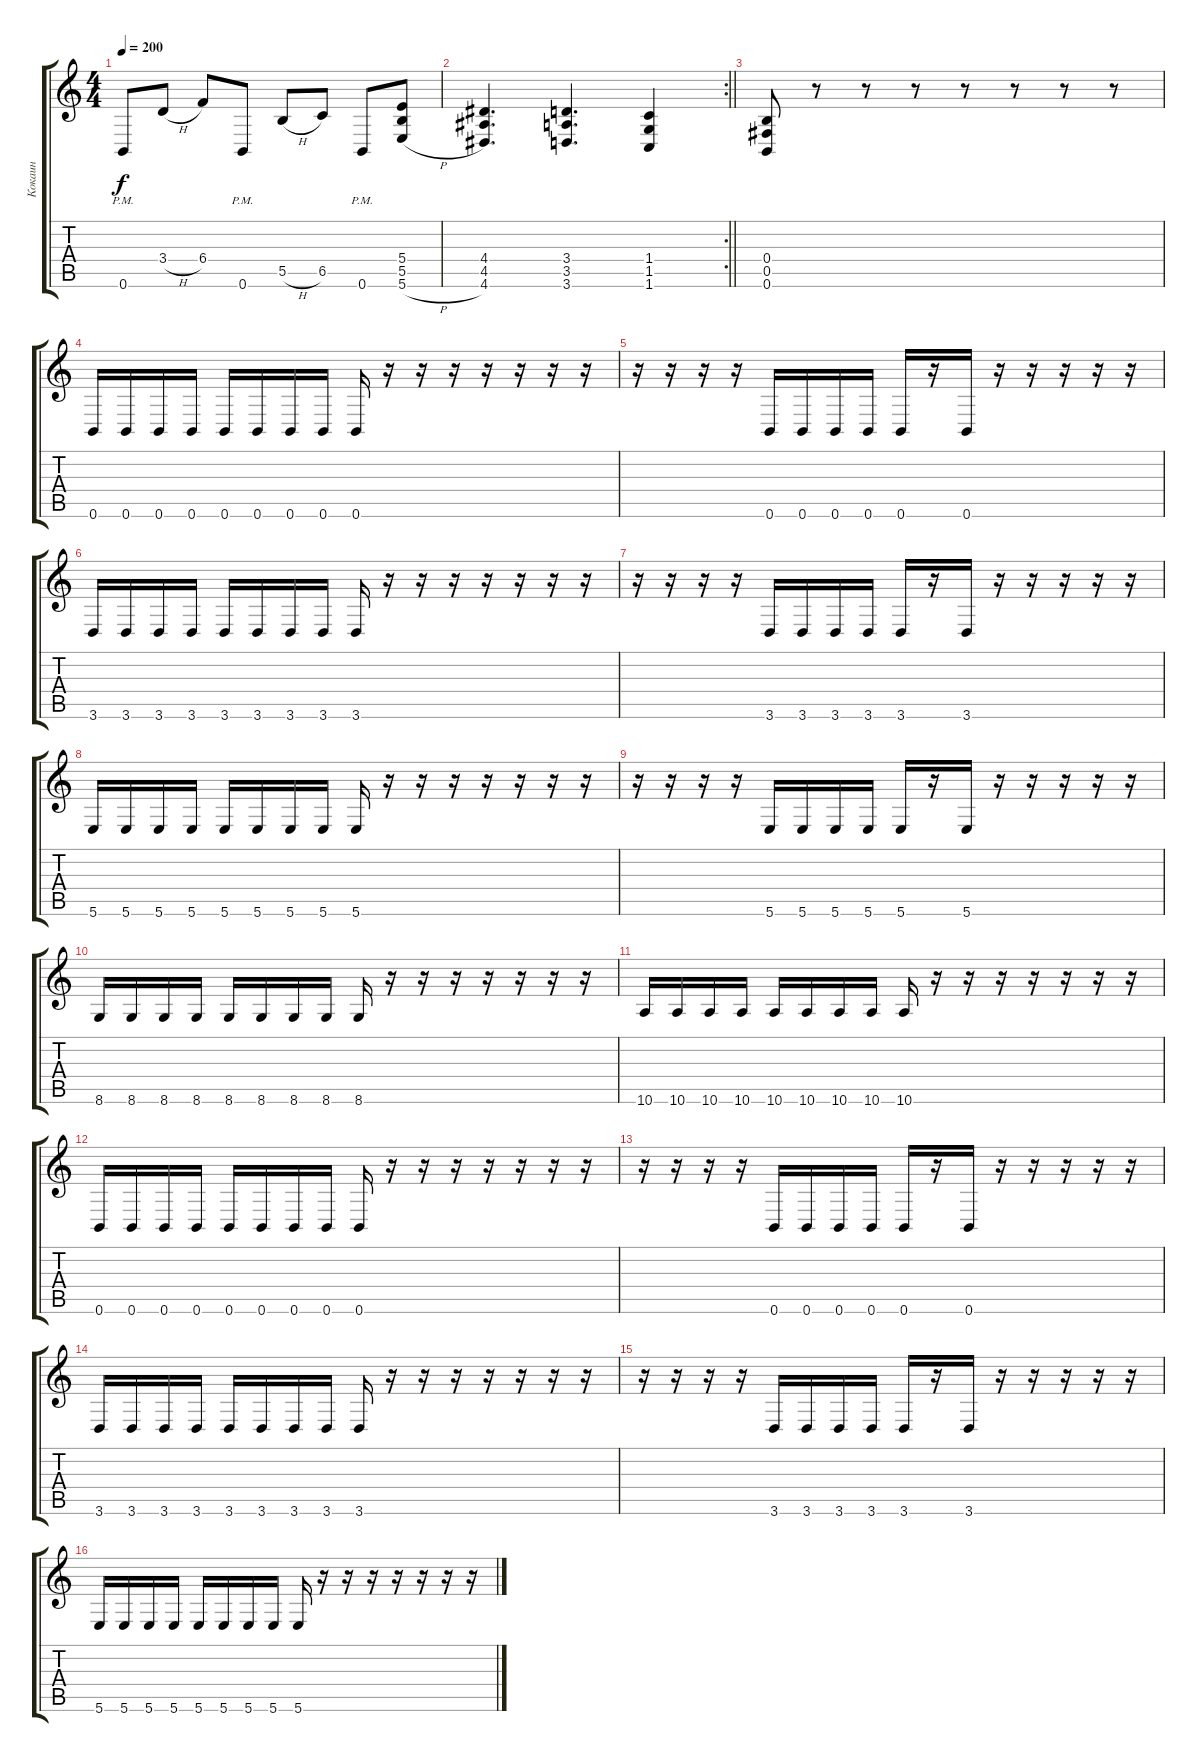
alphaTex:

\track ("Кокаин" "Кокаин") {instrument distortionguitar}
\staff {score tabs}
\tuning (Db4 Ab3 E3 B2 Gb2 B1) {hide}
\ts (4 4)
\tempo 200
\clef g2
\ks c
0.6{pm}.8{dy f} 3.4{h}.8 6.4.8 0.6{pm}.8 5.5{h}.8 6.5.8 0.6{pm}.8 (5.4 5.5 5.6{h}).8 |
\rc 2
\barLineRight lightlight
(4.4 4.5 4.6).4{d} (3.4 3.5 3.6).4{d} (1.4 1.5 1.6).4 |
(0.4 0.5 0.6).8 r.8 r.8 r.8 r.8 r.8 r.8 r.8 |
0.6.16 0.6.16 0.6.16 0.6.16 0.6.16 0.6.16 0.6.16 0.6.16 0.6.16 r.16 r.16 r.16 r.16 r.16 r.16 r.16 |
r.16 r.16 r.16 r.16 0.6.16 0.6.16 0.6.16 0.6.16 0.6.16 r.16 0.6.16 r.16 r.16 r.16 r.16 r.16 |
3.6.16 3.6.16 3.6.16 3.6.16 3.6.16 3.6.16 3.6.16 3.6.16 3.6.16 r.16 r.16 r.16 r.16 r.16 r.16 r.16 |
r.16 r.16 r.16 r.16 3.6.16 3.6.16 3.6.16 3.6.16 3.6.16 r.16 3.6.16 r.16 r.16 r.16 r.16 r.16 |
5.6.16 5.6.16 5.6.16 5.6.16 5.6.16 5.6.16 5.6.16 5.6.16 5.6.16 r.16 r.16 r.16 r.16 r.16 r.16 r.16 |
r.16 r.16 r.16 r.16 5.6.16 5.6.16 5.6.16 5.6.16 5.6.16 r.16 5.6.16 r.16 r.16 r.16 r.16 r.16 |
8.6.16 8.6.16 8.6.16 8.6.16 8.6.16 8.6.16 8.6.16 8.6.16 8.6.16 r.16 r.16 r.16 r.16 r.16 r.16 r.16 |
10.6.16 10.6.16 10.6.16 10.6.16 10.6.16 10.6.16 10.6.16 10.6.16 10.6.16 r.16 r.16 r.16 r.16 r.16 r.16 r.16 |
0.6.16 0.6.16 0.6.16 0.6.16 0.6.16 0.6.16 0.6.16 0.6.16 0.6.16 r.16 r.16 r.16 r.16 r.16 r.16 r.16 |
r.16 r.16 r.16 r.16 0.6.16 0.6.16 0.6.16 0.6.16 0.6.16 r.16 0.6.16 r.16 r.16 r.16 r.16 r.16 |
3.6.16 3.6.16 3.6.16 3.6.16 3.6.16 3.6.16 3.6.16 3.6.16 3.6.16 r.16 r.16 r.16 r.16 r.16 r.16 r.16 |
r.16 r.16 r.16 r.16 3.6.16 3.6.16 3.6.16 3.6.16 3.6.16 r.16 3.6.16 r.16 r.16 r.16 r.16 r.16 |
5.6.16 5.6.16 5.6.16 5.6.16 5.6.16 5.6.16 5.6.16 5.6.16 5.6.16 r.16 r.16 r.16 r.16 r.16 r.16 r.16
